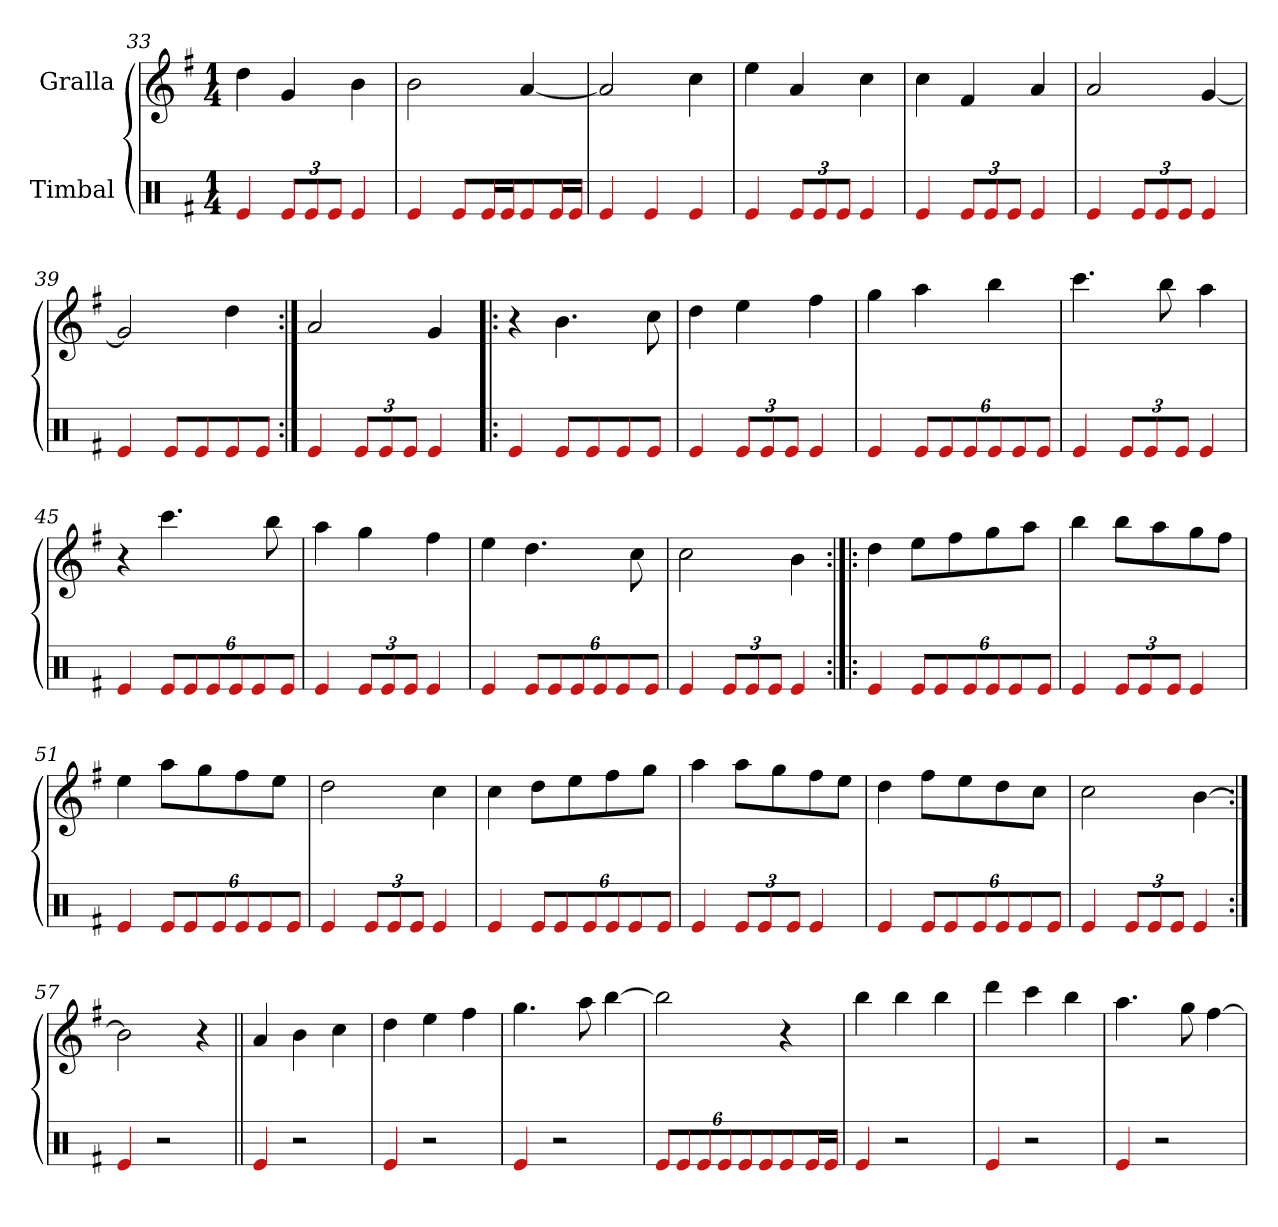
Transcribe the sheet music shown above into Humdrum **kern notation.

**kern	**kern
*part2	*part1
*staff2	*staff1
*I"Timbal	*I"Gralla
!!LO:LB:g=z
*clefX	*clefG2
*k[f#]	*k[f#]
*M1/4	*M1/4
=33	=33
4e/	4dd\
*Xbrackettup	*
12e/L	4g/
12e/	.
12e/J	.
4e/	4b\
=34	=34
4e/	2b\
8e/L	.
16e/L	.
16e/J	.
8e/	[4a/
16e/L	.
16e/JJ	.
=35	=35
4e/	2a/]
4e/	.
4e/	4cc\
=36	=36
4e/	4ee\
12e/L	4a/
12e/	.
12e/J	.
4e/	4cc\
=37	=37
4e/	4cc\
12e/L	4f#/
12e/	.
12e/J	.
4e/	4a/
=38	=38
4e/	2a/
12e/L	.
12e/	.
12e/J	.
4e/	[4g/
=39	=39
4e/	2g/]
8e/L	.
8e/	.
8e/	4dd\
8e/J	.
=40:|!	=40:|!
4e/	2a/
12e/L	.
12e/	.
12e/J	.
4e/	4g/
!!LO:LB:g=z
=41!|:	=41!|:
4e/	4r
8e/L	4.b\
8e/	.
8e/	.
8e/J	8cc\
=42	=42
4e/	4dd\
12e/L	4ee\
12e/	.
12e/J	.
4e/	4ff#\
=43	=43
4e/	4gg\
12e/L	4aa\
12e/	.
12e/	.
12e/	4bb\
12e/	.
12e/J	.
=44	=44
4e/	4.ccc\
12e/L	.
12e/	.
.	8bb\
12e/J	.
4e/	4aa\
=45	=45
4e/	4r
12e/L	4.ccc\
12e/	.
12e/	.
12e/	.
12e/	.
.	8bb\
12e/J	.
=46	=46
4e/	4aa\
12e/L	4gg\
12e/	.
12e/J	.
4e/	4ff#\
!!LO:LB:g=z
=47	=47
4e/	4ee\
12e/L	4.dd\
12e/	.
12e/	.
12e/	.
12e/	.
.	8cc\
12e/J	.
=48	=48
4e/	2cc\
12e/L	.
12e/	.
12e/J	.
4e/	4b\
=49:|!|:	=49:|!|:
4e/	4dd\
12e/L	8ee\L
12e/	.
.	8ff#\
12e/	.
12e/	8gg\
12e/	.
.	8aa\J
12e/J	.
=50	=50
4e/	4bb\
12e/L	8bb\L
12e/	.
.	8aa\
12e/J	.
4e/	8gg\
.	8ff#\J
=51	=51
4e/	4ee\
12e/L	8aa\L
12e/	.
.	8gg\
12e/	.
12e/	8ff#\
12e/	.
.	8ee\J
12e/J	.
!!LO:LB:g=z
=52	=52
4e/	2dd\
12e/L	.
12e/	.
12e/J	.
4e/	4cc\
=53	=53
4e/	4cc\
12e/L	8dd\L
12e/	.
.	8ee\
12e/	.
12e/	8ff#\
12e/	.
.	8gg\J
12e/J	.
=54	=54
4e/	4aa\
12e/L	8aa\L
12e/	.
.	8gg\
12e/J	.
4e/	8ff#\
.	8ee\J
=55	=55
4e/	4dd\
12e/L	8ff#\L
12e/	.
.	8ee\
12e/	.
12e/	8dd\
12e/	.
.	8cc\J
12e/J	.
=56	=56
4e/	2cc\
12e/L	.
12e/	.
12e/J	.
4e/	[4b\
=57:|!	=57:|!
4e/	2b\]
2r	.
.	4r
=58||	=58||
4e/	4a/
2r	4b\
.	4cc\
!!LO:LB:g=z
=59	=59
4e/	4dd\
2r	4ee\
.	4ff#\
=60	=60
4e/	4.gg\
2r	.
.	8aa\
.	[4bb\
=61	=61
12e/L	2bb\]
12e/	.
12e/	.
12e/	.
12e/	.
12e/	.
8e/	4r
16e/L	.
16e/JJ	.
=62	=62
4e/	4bb\
2r	4bb\
.	4bb\
=63	=63
4e/	4ddd\
2r	4ccc\
.	4bb\
=64	=64
4e/	4.aa\
2r	.
.	8gg\
.	[4ff#\
=	=
*-	*-
